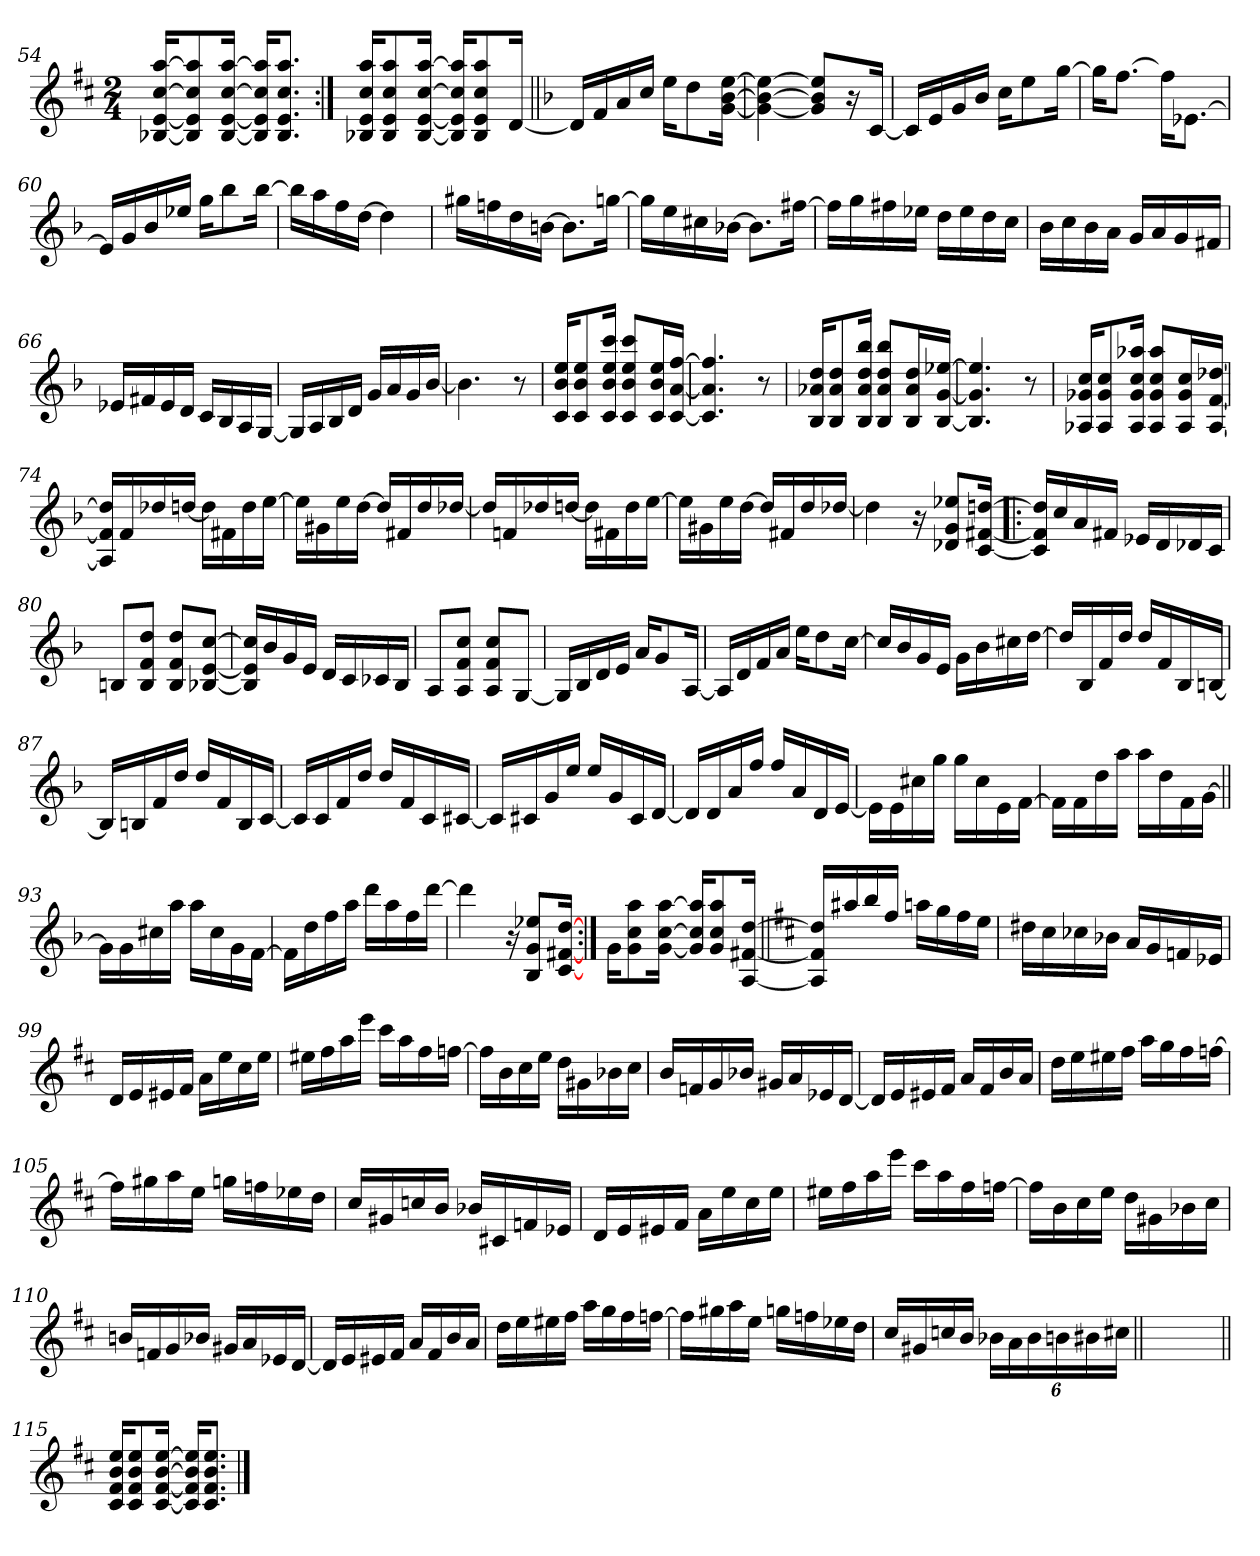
**kern
*part1
*staff1
!!LO:LB:g=z
*clefG2
*k[f#c#]
*D:
*M2/4
=54
[16B-X/ [16e/ [16cc#/ [16aa/KL
8B-/] 8e/] 8cc#/] 8aa/]
[16B-/ [16e/ [16cc#/ [16aa/Jk
16B-/] 16e/] 16cc#/] 16aa/]KL
8.B-/ 8.e/ 8.cc#/ 8.aa/J
=55:|!
16B-X/ 16e/ 16cc#/ 16aa/KL
8B-/ 8e/ 8cc#/ 8aa/
[16B-/ [16e/ [16cc#/ [16aa/Jk
16B-/] 16e/] 16cc#/] 16aa/]KL
8B-/ 8e/ 8cc#/ 8aa/
[16d/Jk
=56||
*k[b-]
*F:
16d/LL]
16f/
16a/
16cc/JJ
16ee\KL
8dd\
[16g\ [16b-\ [16ee\Jk
=57
4g\_ 4b-\_ 4ee\_
8g/] 8b-/] 8ee/]L
16r
[16c/Jk
=58
16c/LL]
16e/
16g/
16b-/JJ
16cc\KL
8ee\
[16gg\Jk
!!LO:LB:g=z
=59
16gg\KL]
[8.ff\J
16ff\KL]
[8.e-X\J
=60
16e-/LL]
16g/
16b-/
16ee-X/JJ
16gg\KL
8bb-\
[16bb-\Jk
=61
16bb-\LL]
16aa\
16ff\
[16dd\JJ
4dd\]
=62
16gg#X\LL
16ffn\
16dd\
[16bn\JJ
8.b\L]
[16ggn\Jk
=63
16gg\LL]
16ee\
16cc#X\
[16b-X\JJ
8.b-\L]
[16ff#X\Jk
!!LO:LB:g=z
=64
16ff#\LL]
16gg\
16ff#X\
16ee-X\JJ
16dd\LL
16ee-\
16dd\
16cc\JJ
=65
16b-\LL
16cc\
16b-\
16a\JJ
16g/LL
16a/
16g/
16f#X/JJ
=66
16e-X/LL
16f#X/
16e-/
16d/JJ
16c/LL
16B-/
16A/
[16G/JJ
=67
16G/LL]
16A/
16B-/
16d/JJ
16g/LL
16a/
16g/
[16b-/JJ
=68
4.b-\]
8r
!!LO:LB:g=z
=69
16c/ 16b-/ 16ee/KL
8c/ 8b-/ 8ee/
16c/ 16b-/ 16ee/ 16ccc/Jk
8c/ 8b-/ 8ee/ 8ccc/L
16c/ 16b-/ 16ee/L
[16c/ [16a/ [16ff/JJ
=70
4.c/] 4.a/] 4.ff/]
8r
=71
16B-/ 16a-X/ 16dd/KL
8B-/ 8a-/ 8dd/
16B-/ 16a-/ 16dd/ 16bb-/Jk
8B-/ 8a-/ 8dd/ 8bb-/L
16B-/ 16a-/ 16dd/L
[16B-/ [16g/ [16ee-X/JJ
=72
4.B-/] 4.g/] 4.ee-/]
8r
=73
16A-X/ 16g-X/ 16cc/KL
8A-/ 8g-/ 8cc/
16A-/ 16g-/ 16cc/ 16aa-X/Jk
8A-/ 8g-/ 8cc/ 8aa-/L
16A-/ 16g-/ 16cc/L
[16A-/ [16f/ [16dd-X/JJ
!!LO:LB:g=z
=74
16A-/] 16f/] 16dd-/]LL
16f/
16dd-X/
[16ddn/JJ
16dd\LL]
16f#X\
16dd\
[16ee\JJ
=75
16ee\LL]
16g#X\
16ee\
[16dd\JJ
16dd/LL]
16f#X/
16dd/
[16dd-X/JJ
=76
16dd-/LL]
16fn/
16dd-X/
[16ddn/JJ
16dd\LL]
16f#X\
16dd\
[16ee\JJ
=77
16ee\LL]
16g#X\
16ee\
[16dd\JJ
16dd/LL]
16f#X/
16dd/
[16dd-X/JJ
!!LO:PB:g=z
=78
4dd-\]
16r
8d-X/ 8g/ 8ee-X/L
[16c/ [16f#X/ [16ddn/Jk
=79!|:
16c/] 16f#/] 16dd/]LL
16cc/
16a/
16f#X/JJ
16e-X/LL
16d/
16d-X/
16c/JJ
=80
8Bn/L
8B/ 8f/ 8dd/J
8B/ 8f/ 8dd/L
[8B-X/ [8e/ [8cc/J
=81
16B-/] 16e/] 16cc/]LL
16b-/
16g/
16e/JJ
16d/LL
16c/
16c-X/
16B-/JJ
=82
8A/L
8A/ 8f/ 8cc/J
8A/ 8f/ 8cc/L
[8G/J
!!LO:LB:g=z
=83
16G/LL]
16B-/
16d/
16e/JJ
16a/KL
8g/
[16A/Jk
=84
16A/LL]
16d/
16f/
16a/JJ
16ee\KL
8dd\
[16cc\Jk
=85
16cc/LL]
16b-/
16g/
16e/JJ
16g\LL
16b-\
16cc#X\
[16dd\JJ
=86
16dd/LL]
16B-/
16f/
16dd/JJ
16dd/LL
16f/
16B-/
[16Bn/JJ
=87
16B/LL]
16Bn/
16f/
16dd/JJ
16dd/LL
16f/
16B/
[16c/JJ
!!LO:LB:g=z
=88
16c/LL]
16c/
16f/
16dd/JJ
16dd/LL
16f/
16c/
[16c#X/JJ
=89
16c#/LL]
16c#X/
16g/
16ee/JJ
16ee/LL
16g/
16c#/
[16d/JJ
=90
16d/LL]
16d/
16a/
16ff/JJ
16ff/LL
16a/
16d/
[16e/JJ
=91
16e\LL]
16e\
16cc#X\
16gg\JJ
16gg\LL
16cc#\
16e\
[16f\JJ
=92
16f\LL]
16f\
16dd\
16aa\JJ
16aa\LL
16dd\
16f\
[16g\JJ
!!LO:LB:g=z
=93||
16g\LL]
16g\
16cc#X\
16aa\JJ
16aa\LL
16cc#\
16g\
[16f\JJ
=94
16f\LL]
16dd\
16ff\
16aa\JJ
16ddd\LL
16aa\
16ff\
[16ddd\JJ
=95
4ddd\]
16r
8B-/ 8g/ 8ee-X/L
[16c/ [16f#X/ [16dd/Jk
=96:|!
(>16g\KL
8g\ 8cc\ 8aa\
[16g\ [16cc\ [16aa\Jk
16g/] 16cc/] 16aa/]KL
8g/ 8cc/ 8aa/
[16A/ [16f#X/ [16dd/Jk
!!LO:LB:g=z
=97||
*k[f#c#]
*D:
16A/] 16f#/] 16dd/]LL
16aa#X/
16bb/
16ff#/JJ
16aan\LL
16gg\
16ff#\
16ee\JJ
=98
16dd#X\LL
16cc#\
16cc-X\
16b-X\JJ
16a/LL
16g/
16fn/
16e-X/JJ
=99
16d/LL
16e/
16e#X/
16f#/JJ
16a\LL
16ee\
16cc#\
16ee\JJ
=100
16ee#X\LL
16ff#\
16aa\
16eee\JJ
16ccc#\LL
16aa\
16ff#\
[16ffn\JJ
=101
16ff\LL]
16b\
16cc#\
16ee\JJ
16dd\LL
16g#X\
16b-X\
16cc#\JJ
!!LO:LB:g=z
=102
16b/LL
16fn/
16g/
16b-X/JJ
16g#X/LL
16a/
16e-X/
[16d/JJ
=103
16d/LL]
16e/
16e#X/
16f#/JJ
16a/LL
16f#/
16b/
16a/JJ
=104
16dd\LL
16ee\
16ee#X\
16ff#\JJ
16aa\LL
16gg\
16ff#\
[16ffn\JJ
=105
16ff\LL]
16gg#X\
16aa\
16ee\JJ
16ggn\LL
16ffn\
16ee-X\
16dd\JJ
=106
16cc#/LL
16g#X/
16ccn/
16b/JJ
16b-X/LL
16c#X/
16fn/
16e-X/JJ
!!LO:LB:g=z
=107
16d/LL
16e/
16e#X/
16f#/JJ
16a\LL
16ee\
16cc#\
16ee\JJ
=108
16ee#X\LL
16ff#\
16aa\
16eee\JJ
16ccc#\LL
16aa\
16ff#\
[16ffn\JJ
=109
16ff\LL]
16b\
16cc#\
16ee\JJ
16dd\LL
16g#X\
16b-X\
16cc#\JJ
=110
16bn/LL
16fn/
16g/
16b-X/JJ
16g#X/LL
16a/
16e-X/
[16d/JJ
=111
16d/LL]
16e/
16e#X/
16f#/JJ
16a/LL
16f#/
16b/
16a/JJ
!!LO:LB:g=z
=112
16dd\LL
16ee\
16ee#X\
16ff#\JJ
16aa\LL
16gg\
16ff#\
[16ffn\JJ
=113
16ff\LL]
16gg#X\
16aa\
16ee\JJ
16ggn\LL
16ffn\
16ee-X\
16dd\JJ
=114
16cc#/LL
16g#X/
16ccn/
16b/JJ
24b-X\LL
24a\
24b-\
24bn\
24b#X\
(>24cc#X\JJ
=114X11||
*stria0
2ryy
=115||
*stria5
16c#/ 16f#/ 16b/ 16ee/KL
8c#/ 8f#/ 8b/ 8ee/
[16c#/ [16f#/ [16b/ [16ee/Jk
16c#/] 16f#/] 16b/] 16ee/]KL
8.c#/ 8.f#/ 8.b/ 8.ee/J
==
*-
